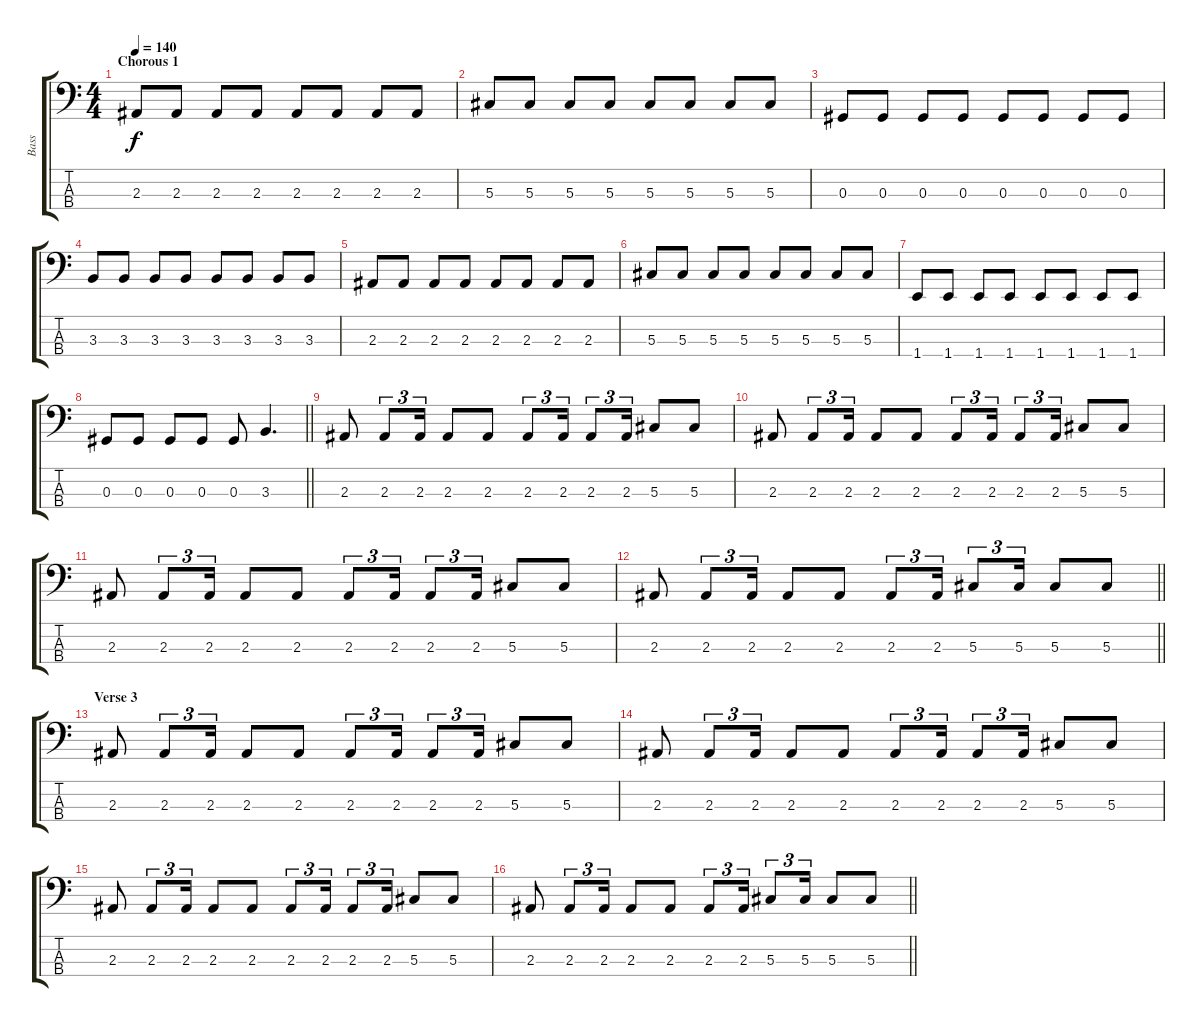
\track ("Bass" "Bass") {instrument electricbassfinger}
\staff {score tabs}
\tuning (Gb2 Db2 Ab1 Eb1) {hide}
\ts (4 4)
\section ("" "Chorous 1")
\tempo 140
\clef f4
\ks c
2.3.8{dy f} 2.3.8 2.3.8 2.3.8 2.3.8 2.3.8 2.3.8 2.3.8 |
5.3.8 5.3.8 5.3.8 5.3.8 5.3.8 5.3.8 5.3.8 5.3.8 |
0.3.8 0.3.8 0.3.8 0.3.8 0.3.8 0.3.8 0.3.8 0.3.8 |
3.3.8 3.3.8 3.3.8 3.3.8 3.3.8 3.3.8 3.3.8 3.3.8 |
2.3.8 2.3.8 2.3.8 2.3.8 2.3.8 2.3.8 2.3.8 2.3.8 |
5.3.8 5.3.8 5.3.8 5.3.8 5.3.8 5.3.8 5.3.8 5.3.8 |
1.4.8 1.4.8 1.4.8 1.4.8 1.4.8 1.4.8 1.4.8 1.4.8 |
\barLineRight lightlight
0.3.8 0.3.8 0.3.8 0.3.8 0.3.8 3.3.4{d} |
\section ("" "")
2.3.8 2.3.8{tu (3 2)} 2.3.16{tu (3 2)} 2.3.8 2.3.8 2.3.8{tu (3 2)} 2.3.16{tu (3 2)} 2.3.8{tu (3 2)} 2.3.16{tu (3 2)} 5.3.8 5.3.8 |
2.3.8 2.3.8{tu (3 2)} 2.3.16{tu (3 2)} 2.3.8 2.3.8 2.3.8{tu (3 2)} 2.3.16{tu (3 2)} 2.3.8{tu (3 2)} 2.3.16{tu (3 2)} 5.3.8 5.3.8 |
2.3.8 2.3.8{tu (3 2)} 2.3.16{tu (3 2)} 2.3.8 2.3.8 2.3.8{tu (3 2)} 2.3.16{tu (3 2)} 2.3.8{tu (3 2)} 2.3.16{tu (3 2)} 5.3.8 5.3.8 |
\barLineRight lightlight
2.3.8 2.3.8{tu (3 2)} 2.3.16{tu (3 2)} 2.3.8 2.3.8 2.3.8{tu (3 2)} 2.3.16{tu (3 2)} 5.3.8{tu (3 2)} 5.3.16{tu (3 2)} 5.3.8 5.3.8 |
\section ("" "Verse 3")
2.3.8 2.3.8{tu (3 2)} 2.3.16{tu (3 2)} 2.3.8 2.3.8 2.3.8{tu (3 2)} 2.3.16{tu (3 2)} 2.3.8{tu (3 2)} 2.3.16{tu (3 2)} 5.3.8 5.3.8 |
2.3.8 2.3.8{tu (3 2)} 2.3.16{tu (3 2)} 2.3.8 2.3.8 2.3.8{tu (3 2)} 2.3.16{tu (3 2)} 2.3.8{tu (3 2)} 2.3.16{tu (3 2)} 5.3.8 5.3.8 |
2.3.8 2.3.8{tu (3 2)} 2.3.16{tu (3 2)} 2.3.8 2.3.8 2.3.8{tu (3 2)} 2.3.16{tu (3 2)} 2.3.8{tu (3 2)} 2.3.16{tu (3 2)} 5.3.8 5.3.8 |
\barLineRight lightlight
2.3.8 2.3.8{tu (3 2)} 2.3.16{tu (3 2)} 2.3.8 2.3.8 2.3.8{tu (3 2)} 2.3.16{tu (3 2)} 5.3.8{tu (3 2)} 5.3.16{tu (3 2)} 5.3.8 5.3.8
